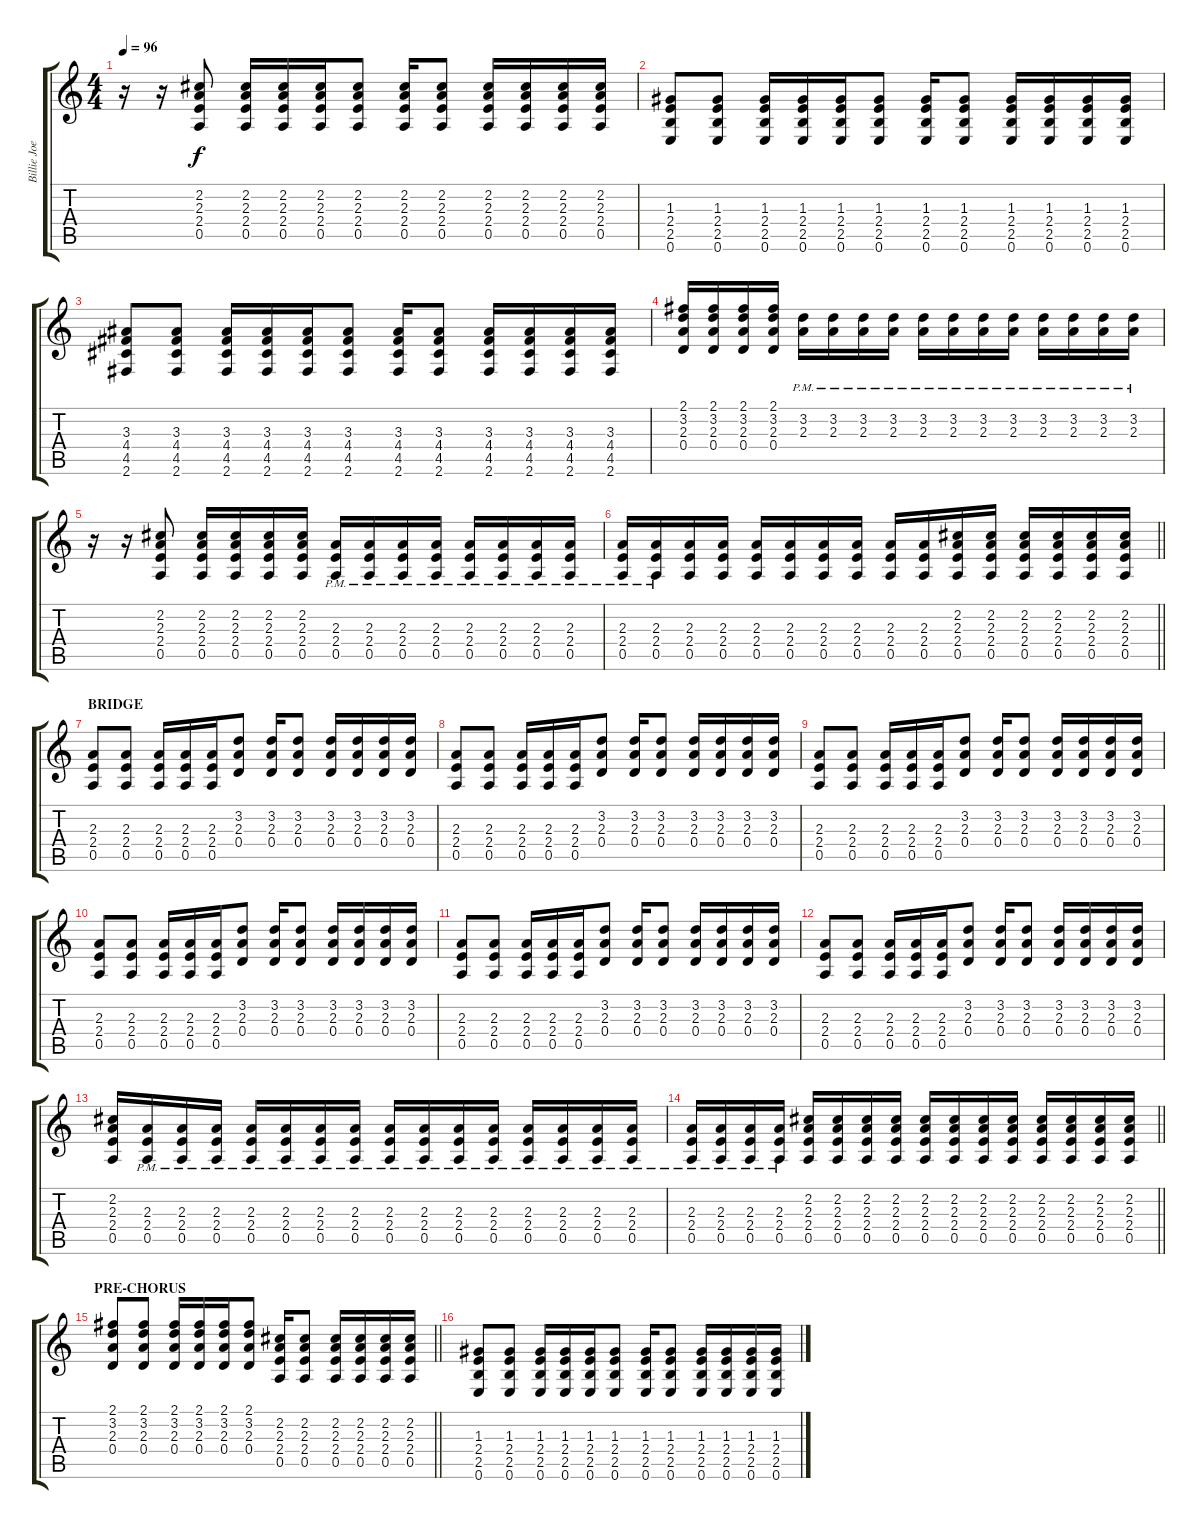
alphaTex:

\track ("Billie Joe Armstrong (Guitar)" "Billie Joe") {instrument overdrivenguitar}
\staff {score tabs}
\tuning (E4 B3 G3 D3 A2 E2) {hide}
\ts (4 4)
\tempo 96
\clef g2
\ks c
r.16{dy f} r.16 (2.2 2.3 2.4 0.5).8 (2.2 2.3 2.4 0.5).16 (2.2 2.3 2.4 0.5).16 (2.2 2.3 2.4 0.5).16 (2.2 2.3 2.4 0.5).8 (2.2 2.3 2.4 0.5).16 (2.2 2.3 2.4 0.5).8 (2.2 2.3 2.4 0.5).16 (2.2 2.3 2.4 0.5).16 (2.2 2.3 2.4 0.5).16 (2.2 2.3 2.4 0.5).16 |
(1.3 2.4 2.5 0.6).8 (1.3 2.4 2.5 0.6).8 (1.3 2.4 2.5 0.6).16 (1.3 2.4 2.5 0.6).16 (1.3 2.4 2.5 0.6).16 (1.3 2.4 2.5 0.6).8 (1.3 2.4 2.5 0.6).16 (1.3 2.4 2.5 0.6).8 (1.3 2.4 2.5 0.6).16 (1.3 2.4 2.5 0.6).16 (1.3 2.4 2.5 0.6).16 (1.3 2.4 2.5 0.6).16 |
(3.3 4.4 4.5 2.6).8 (3.3 4.4 4.5 2.6).8 (3.3 4.4 4.5 2.6).16 (3.3 4.4 4.5 2.6).16 (3.3 4.4 4.5 2.6).16 (3.3 4.4 4.5 2.6).8 (3.3 4.4 4.5 2.6).16 (3.3 4.4 4.5 2.6).8 (3.3 4.4 4.5 2.6).16 (3.3 4.4 4.5 2.6).16 (3.3 4.4 4.5 2.6).16 (3.3 4.4 4.5 2.6).16 |
(2.1 3.2 2.3 0.4).16 (2.1 3.2 2.3 0.4).16 (2.1 3.2 2.3 0.4).16 (2.1 3.2 2.3 0.4).16 (3.2{pm} 2.3{pm}).16 (3.2{pm} 2.3{pm}).16 (3.2{pm} 2.3{pm}).16 (3.2{pm} 2.3{pm}).16 (3.2{pm} 2.3{pm}).16 (3.2{pm} 2.3{pm}).16 (3.2{pm} 2.3{pm}).16 (3.2{pm} 2.3{pm}).16 (3.2{pm} 2.3{pm}).16 (3.2{pm} 2.3{pm}).16 (3.2{pm} 2.3{pm}).16 (3.2{pm} 2.3{pm}).16 |
r.16 r.16 (2.2 2.3 2.4 0.5).8 (2.2 2.3 2.4 0.5).16 (2.2 2.3 2.4 0.5).16 (2.2 2.3 2.4 0.5).16 (2.2 2.3 2.4 0.5).16 (2.3{pm} 2.4{pm} 0.5{pm}).16 (2.3{pm} 2.4{pm} 0.5{pm}).16 (2.3{pm} 2.4{pm} 0.5{pm}).16 (2.3{pm} 2.4{pm} 0.5{pm}).16 (2.3{pm} 2.4{pm} 0.5{pm}).16 (2.3{pm} 2.4{pm} 0.5{pm}).16 (2.3{pm} 2.4{pm} 0.5{pm}).16 (2.3{pm} 2.4{pm} 0.5{pm}).16 |
\barLineRight lightlight
(2.3{pm} 2.4{pm} 0.5{pm}).16 (2.3{pm} 2.4{pm} 0.5{pm}).16 (2.3 2.4 0.5).16 (2.3 2.4 0.5).16 (2.3 2.4 0.5).16 (2.3 2.4 0.5).16 (2.3 2.4 0.5).16 (2.3 2.4 0.5).16 (2.3 2.4 0.5).16 (2.3 2.4 0.5).16 (2.2 2.3 2.4 0.5).16 (2.2 2.3 2.4 0.5).16 (2.2 2.3 2.4 0.5).16 (2.2 2.3 2.4 0.5).16 (2.2 2.3 2.4 0.5).16 (2.2 2.3 2.4 0.5).16 |
\section ("" "BRIDGE")
(2.3 2.4 0.5).8 (2.3 2.4 0.5).8 (2.3 2.4 0.5).16 (2.3 2.4 0.5).16 (2.3 2.4 0.5).16 (3.2 2.3 0.4).8 (3.2 2.3 0.4).16 (3.2 2.3 0.4).8 (3.2 2.3 0.4).16 (3.2 2.3 0.4).16 (3.2 2.3 0.4).16 (3.2 2.3 0.4).16 |
(2.3 2.4 0.5).8 (2.3 2.4 0.5).8 (2.3 2.4 0.5).16 (2.3 2.4 0.5).16 (2.3 2.4 0.5).16 (3.2 2.3 0.4).8 (3.2 2.3 0.4).16 (3.2 2.3 0.4).8 (3.2 2.3 0.4).16 (3.2 2.3 0.4).16 (3.2 2.3 0.4).16 (3.2 2.3 0.4).16 |
(2.3 2.4 0.5).8 (2.3 2.4 0.5).8 (2.3 2.4 0.5).16 (2.3 2.4 0.5).16 (2.3 2.4 0.5).16 (3.2 2.3 0.4).8 (3.2 2.3 0.4).16 (3.2 2.3 0.4).8 (3.2 2.3 0.4).16 (3.2 2.3 0.4).16 (3.2 2.3 0.4).16 (3.2 2.3 0.4).16 |
(2.3 2.4 0.5).8 (2.3 2.4 0.5).8 (2.3 2.4 0.5).16 (2.3 2.4 0.5).16 (2.3 2.4 0.5).16 (3.2 2.3 0.4).8 (3.2 2.3 0.4).16 (3.2 2.3 0.4).8 (3.2 2.3 0.4).16 (3.2 2.3 0.4).16 (3.2 2.3 0.4).16 (3.2 2.3 0.4).16 |
(2.3 2.4 0.5).8 (2.3 2.4 0.5).8 (2.3 2.4 0.5).16 (2.3 2.4 0.5).16 (2.3 2.4 0.5).16 (3.2 2.3 0.4).8 (3.2 2.3 0.4).16 (3.2 2.3 0.4).8 (3.2 2.3 0.4).16 (3.2 2.3 0.4).16 (3.2 2.3 0.4).16 (3.2 2.3 0.4).16 |
(2.3 2.4 0.5).8 (2.3 2.4 0.5).8 (2.3 2.4 0.5).16 (2.3 2.4 0.5).16 (2.3 2.4 0.5).16 (3.2 2.3 0.4).8 (3.2 2.3 0.4).16 (3.2 2.3 0.4).8 (3.2 2.3 0.4).16 (3.2 2.3 0.4).16 (3.2 2.3 0.4).16 (3.2 2.3 0.4).16 |
(2.2 2.3 2.4 0.5).16 (2.3{pm} 2.4{pm} 0.5{pm}).16 (2.3{pm} 2.4{pm} 0.5{pm}).16 (2.3{pm} 2.4{pm} 0.5{pm}).16 (2.3{pm} 2.4{pm} 0.5{pm}).16 (2.3{pm} 2.4{pm} 0.5{pm}).16 (2.3{pm} 2.4{pm} 0.5{pm}).16 (2.3{pm} 2.4{pm} 0.5{pm}).16 (2.3{pm} 2.4{pm} 0.5{pm}).16 (2.3{pm} 2.4{pm} 0.5{pm}).16 (2.3{pm} 2.4{pm} 0.5{pm}).16 (2.3{pm} 2.4{pm} 0.5{pm}).16 (2.3{pm} 2.4{pm} 0.5{pm}).16 (2.3{pm} 2.4{pm} 0.5{pm}).16 (2.3{pm} 2.4{pm} 0.5{pm}).16 (2.3{pm} 2.4{pm} 0.5{pm}).16 |
\barLineRight lightlight
(2.3{pm} 2.4{pm} 0.5{pm}).16 (2.3{pm} 2.4{pm} 0.5{pm}).16 (2.3{pm} 2.4{pm} 0.5{pm}).16 (2.3{pm} 2.4{pm} 0.5{pm}).16 (2.2 2.3 2.4 0.5).16 (2.2 2.3 2.4 0.5).16 (2.2 2.3 2.4 0.5).16 (2.2 2.3 2.4 0.5).16 (2.2 2.3 2.4 0.5).16 (2.2 2.3 2.4 0.5).16 (2.2 2.3 2.4 0.5).16 (2.2 2.3 2.4 0.5).16 (2.2 2.3 2.4 0.5).16 (2.2 2.3 2.4 0.5).16 (2.2 2.3 2.4 0.5).16 (2.2 2.3 2.4 0.5).16 |
\section ("" "PRE-CHORUS")
\barLineRight lightlight
(2.1 3.2 2.3 0.4).8 (2.1 3.2 2.3 0.4).8 (2.1 3.2 2.3 0.4).16 (2.1 3.2 2.3 0.4).16 (2.1 3.2 2.3 0.4).16 (2.1 3.2 2.3 0.4).8 (2.2 2.3 2.4 0.5).16 (2.2 2.3 2.4 0.5).8 (2.2 2.3 2.4 0.5).16 (2.2 2.3 2.4 0.5).16 (2.2 2.3 2.4 0.5).16 (2.2 2.3 2.4 0.5).16 |
(1.3 2.4 2.5 0.6).8 (1.3 2.4 2.5 0.6).8 (1.3 2.4 2.5 0.6).16 (1.3 2.4 2.5 0.6).16 (1.3 2.4 2.5 0.6).16 (1.3 2.4 2.5 0.6).8 (1.3 2.4 2.5 0.6).16 (1.3 2.4 2.5 0.6).8 (1.3 2.4 2.5 0.6).16 (1.3 2.4 2.5 0.6).16 (1.3 2.4 2.5 0.6).16 (1.3 2.4 2.5 0.6).16
